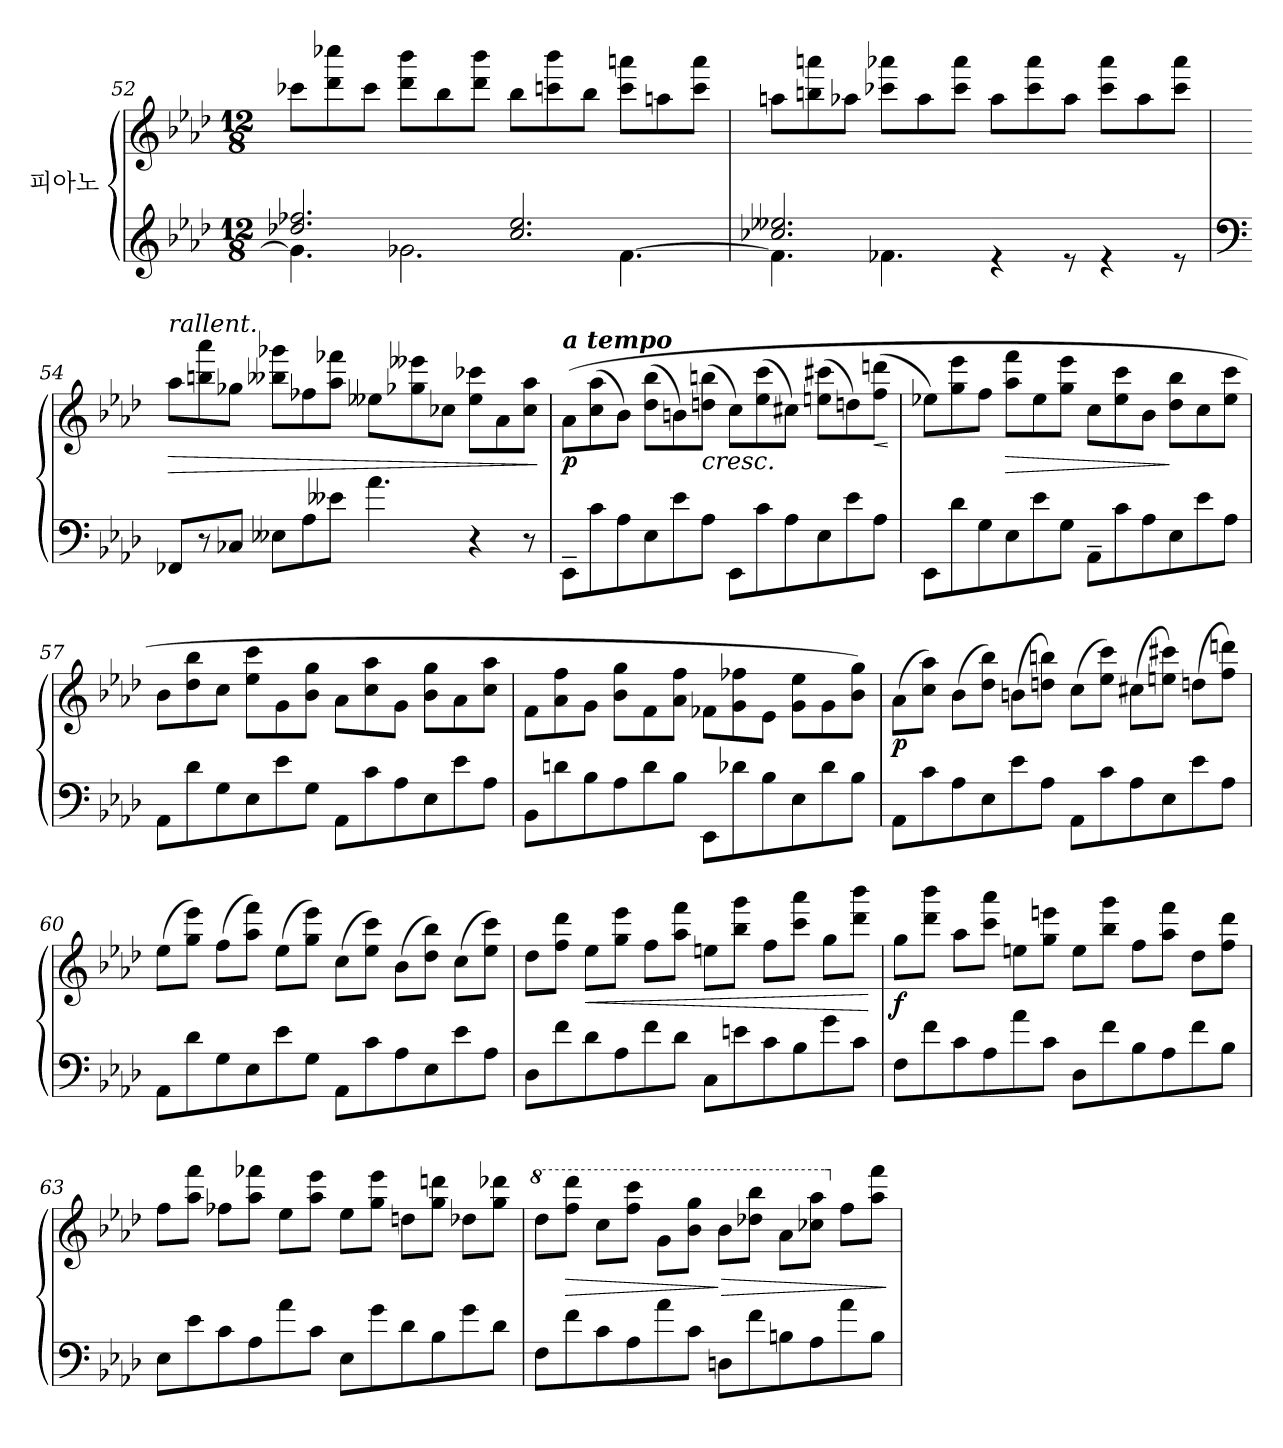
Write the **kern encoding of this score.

**kern	**kern	**dynam
*part1	*part1	*part1
*staff2	*staff1	*staff1/2
*I"피아노	*	*
!!LO:LB:g=z
*clefG2	*clefG2	*
*k[b-e-a-d-]	*k[b-e-a-d-]	*
*M12/8	*M12/8	*
=52	=52	=52
*^	*	*
4.g\]	2.dd-X/ 2.ff-X/	8ccc-X\L	.
.	.	8ddd-\ 8cccc-X\	.
.	.	8ccc-\J	.
2.g-X\	.	8ddd-\ 8bbb-\L	.
.	.	8bb-\	.
.	.	8ddd-\ 8bbb-\J	.
.	2.cc/ 2.ee-/	8bb-\L	.
.	.	8cccn\ 8bbb-\	.
.	.	8bb-\J	.
[4.f\	.	8ccc\ 8aaan\L	.
.	.	8aan\	.
.	.	8ccc\ 8aaa\J	.
=53	=53	=53	=53
4.f\]	2.cc-X/ 2.ee--X/	8aan\L	.
.	.	8bbn\ 8aaan\	.
.	.	8aa-X\J	.
4.f-X\	.	8ccc-X\ 8aaa-X\L	.
.	.	8aa-\	.
.	.	8ccc-\ 8aaa-\J	.
4re	2.ryy	8aa-\L	.
.	.	8ccc-\ 8aaa-\	.
8re	.	8aa-\J	.
4re	.	8ccc-\ 8aaa-\L	.
.	.	8aa-\	.
8re	.	8ccc-\ 8aaa-\J	.
*v	*v	*	*
=54	=54	=54
*clefF4	*	*
!	!LO:TX:a:i:t=rallent.	!
!	!	!LO:HP:b
8FF-X/L	8aa-\L	>
8r	8bbn\ 8aaa-\	.
*	*MM210	*
8C-X/J	8gg-X\J	.
8E--X\L	8bb--X\ 8ggg-X\L	.
*	*MM205	*
8A-\	8ff-X\	.
8e--X\J	8aa-\ 8fff-X\J	.
4.a-\	8ee--X\L	.
*	*MM203	*
.	8gg-X\ 8eee--X\	.
.	8cc-X\J	.
4r	8ee--\ 8ccc-X\L	.
*	*MM195	*
.	8a-\	.
8r	8cc-\ 8aa-\J	.
.	.	]
!!LO:PB:g=z
=55	=55	=55
!	!LO:TX:a:Bi:t=a tempo	!
!	!	!LO:DY:b
8EE-~\L	(8a-\L	p
8c\	(8cc\ 8aa-\	.
*	*MM195	*
8A-\	8b-\J)	.
8E-\	(8dd-\ 8bb-\L	.
*	*MM203	*
8e-\	8bn\)	.
!	!	!LO:HP:b
8A-\J	(8ddn\ 8bbn\J	<
*	*MM210	*
8EE-\L	8cc\L)	.
8c\	(8ee-\ 8ccc\	.
*	*MM218	*
8A-\	8cc#X\J)	.
8E-\	(8een\ 8ccc#X\L	.
*	*MM225	*
8e-\	8ddn\)	.
!	!	!LO:HP:b
8A-\J	(8ff\ 8dddn\J	<
.	.	[
=56	=56	=56
*	*MM228	*
8EE-\L	8ee-X\L)	.
8d-\	8gg\ 8eee-\	.
8G\	8ff\J	.
!	!	!LO:HP:n=1:b
8E-\	8aa-\ 8fff\L	[ >
8e-\	8ee-\	.
8G\J	8gg\ 8eee-\J	.
8AA-~\L	8cc\L	.
8c\	8ee-\ 8ccc\	.
8A-\	8b-\J	.
8E-\	8dd-\ 8bb-\L	]
8e-\	8cc\	.
8A-\J	8ee-\ 8ccc\J	.
=57	=57	=57
8AA-\L	8b-\L	.
8d-\	8dd-\ 8bb-\	.
8G\	8cc\J	.
8E-\	8ee-\ 8ccc\L	.
8e-\	8g\	.
8G\J	8b-\ 8gg\J	.
8AA-\L	8a-\L	.
8c\	8cc\ 8aa-\	.
8A-\	8g\J	.
8E-\	8b-\ 8gg\L	.
8e-\	8a-\	.
8A-\J	8cc\ 8aa-\J	.
!!LO:LB:g=z
=58	=58	=58
8BB-\L	8f\L	.
8dn\	8a-\ 8ff\	.
8B-\	8g\J	.
8A-\	8b-\ 8gg\L	.
8d\	8f\	.
8B-\J	8a-\ 8ff\J	.
8EE-\L	8f-X\L	.
8d-X\	8g\ 8ff-X\	.
8B-\	8e-\J	.
8E-\	8g\ 8ee-\L	.
8d-\	8g\	.
8B-\J	8b-\ 8gg\J)	.
=59	=59	=59
!	!	!LO:DY:b
8AA-\L	(8a-\L	p
8c\	8cc\ 8aa-\J)	.
8A-\	(8b-\L	.
8E-\	8dd-\ 8bb-\J)	.
8e-\	(8bn\L	.
8A-\J	8ddn\ 8bbn\J)	.
8AA-\L	(8cc\L	.
8c\	8ee-\ 8ccc\J)	.
8A-\	(8cc#X\L	.
8E-\	8een\ 8ccc#X\J)	.
8e-\	(8ddn\L	.
8A-\J	8ff\ 8dddn\J)	.
!!LO:LB:g=z
=60	=60	=60
8AA-\L	(8ee-\L	.
8d-\	8gg\ 8eee-\J)	.
8G\	(8ff\L	.
8E-\	8aa-\ 8fff\J)	.
8e-\	(8ee-\L	.
8G\J	8gg\ 8eee-\J)	.
8AA-\L	(8cc\L	.
8c\	8ee-\ 8ccc\J)	.
8A-\	(8b-\L	.
8E-\	8dd-\ 8bb-\J)	.
8e-\	(8cc\L	.
8A-\J	8ee-\ 8ccc\J)	.
=61	=61	=61
8D-\L	8dd-\L	.
8f\	8ff\ 8ddd-\J	.
!	!	!LO:HP:b
8d-\	8ee-\L	<
8A-\	8gg\ 8eee-\J	.
8f\	8ff\L	.
8d-\J	8aa-\ 8fff\J	.
8C\L	8een\L	.
8en\	8bb-\ 8ggg\J	.
8c\	8ff\L	.
8B-\	8ccc\ 8aaa-\J	.
8g\	8gg\L	.
8c\J	8ddd-\ 8bbb-\J	.
.	.	[
!!LO:LB:g=z
=62	=62	=62
!	!	!LO:DY:b
8F\L	8gg\L	f
8f\	8ddd-\ 8bbb-\J	.
8c\	8aa-\L	.
8A-\	8ccc\ 8aaa-\J	.
8a-\	8een\L	.
8c\J	8gg\ 8eeen\J	.
8D-\L	8ee\L	.
8f\	8bb-\ 8ggg\J	.
8B-\	8ff\L	.
8A-\	8aa-\ 8fff\J	.
8f\	8dd-\L	.
8B-\J	8ff\ 8ddd-\J	.
=63	=63	=63
8E-\L	8ff\L	.
8e-\	8aa-\ 8fff\J	.
8c\	8ff-X\L	.
8A-\	8aa-\ 8fff-X\J	.
8a-\	8ee-\L	.
8c\J	8aa-\ 8eee-\J	.
8E-\L	8ee-\L	.
8g\	8gg\ 8eee-\J	.
8d-\	8ddn\L	.
8B-\	8gg\ 8dddn\J	.
8g\	8dd-X\L	.
8d-\J	8gg\ 8ddd-X\J	.
!!LO:LB:g=z
=64	=64	=64
*	*8va	*
8F\L	8ddd-\L	.
!	!	!LO:HP:b
8f\	8fff\ 8dddd-\J	>
8c\	8ccc\L	.
8A-\	8fff\ 8cccc\J	.
8a-\	8gg\L	.
8c\J	8bb-\ 8ggg\J	.
!	!	!LO:HP:n=1:b
8Dn\L	8bb-\L	] >
8f\	8ddd-X\ 8bbb-\J	.
8Bn\	8aa-\L	.
8A-\	8ccc-X\ 8aaa-\J	.
*	*X8va	*
8a-\	8ff\L	.
8B\J	8aa-\ 8fff\J	.
.	.	]
=	=	=
*-	*-	*-
